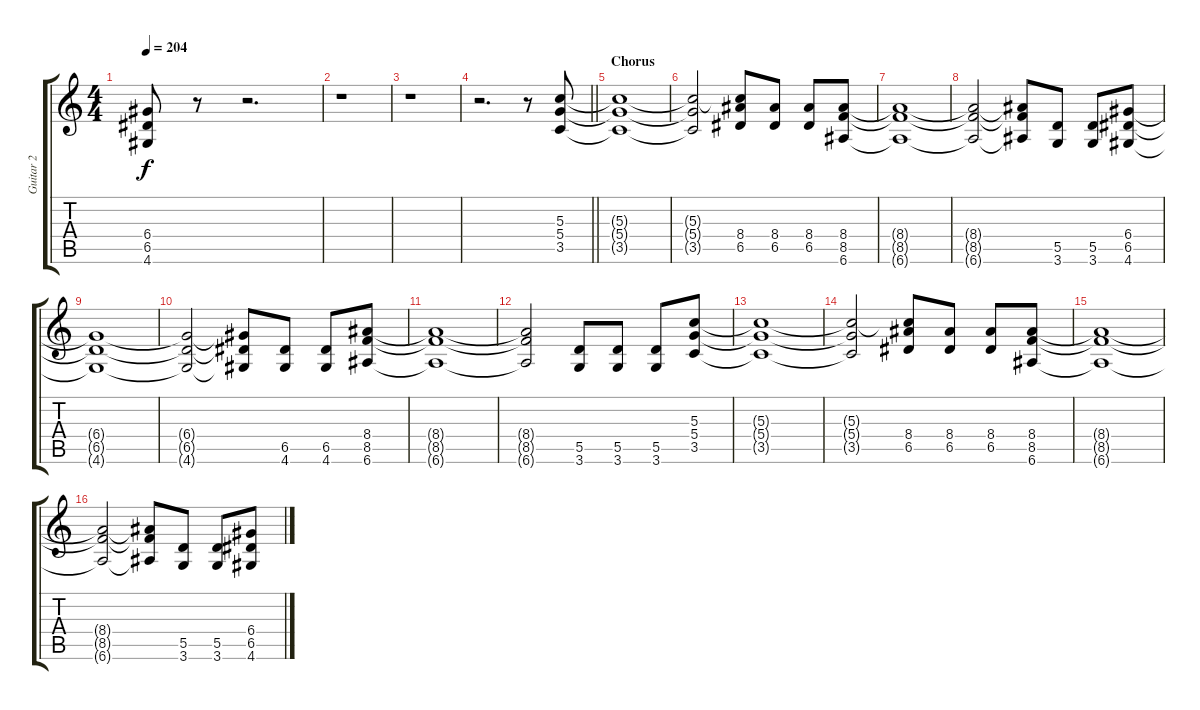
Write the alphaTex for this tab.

\track ("Guitar 2" "Guitar 2") {instrument distortionguitar}
\staff {score tabs}
\tuning (E4 B3 G3 D3 A2 E2) {hide}
\ts (4 4)
\tempo 204
\clef g2
\ks c
(6.4 6.5 4.6).8{dy f} r.8 r.2{d} |
r.1 |
r.1 |
\barLineRight lightlight
r.2{d} r.8 (5.3 5.4 3.5).8 |
\section ("" "Chorus")
(5.3{t} 5.4{t} 3.5{t}).1 |
(5.3{t} 5.4{t} 3.5{t}).2 (5.3{t} 8.4 6.5).8 (8.4 6.5).8 (8.4 6.5).8 (8.4 8.5 6.6).8 |
(8.4{t} 8.5{t} 6.6{t}).1 |
(8.4{t} 8.5{t} 6.6{t}).2 (8.4{t} 8.5{t} 6.6{t}).8 (5.5 3.6).8 (5.5 3.6).8 (6.4 6.5 4.6).8 |
(6.4{t} 6.5{t} 4.6{t}).1 |
(6.4{t} 6.5{t} 4.6{t}).2 (6.4{t} 6.5{t} 4.6{t}).8 (6.5 4.6).8 (6.5 4.6).8 (8.4 8.5 6.6).8 |
(8.4{t} 8.5{t} 6.6{t}).1 |
(8.4{t} 8.5{t} 6.6{t}).2 (5.5 3.6).8 (5.5 3.6).8 (5.5 3.6).8 (5.3 5.4 3.5).8 |
(5.3{t} 5.4{t} 3.5{t}).1 |
(5.3{t} 5.4{t} 3.5{t}).2 (5.3{t} 8.4 6.5).8 (8.4 6.5).8 (8.4 6.5).8 (8.4 8.5 6.6).8 |
(8.4{t} 8.5{t} 6.6{t}).1 |
(8.4{t} 8.5{t} 6.6{t}).2 (8.4{t} 8.5{t} 6.6{t}).8 (5.5 3.6).8 (5.5 3.6).8 (6.4 6.5 4.6).8
